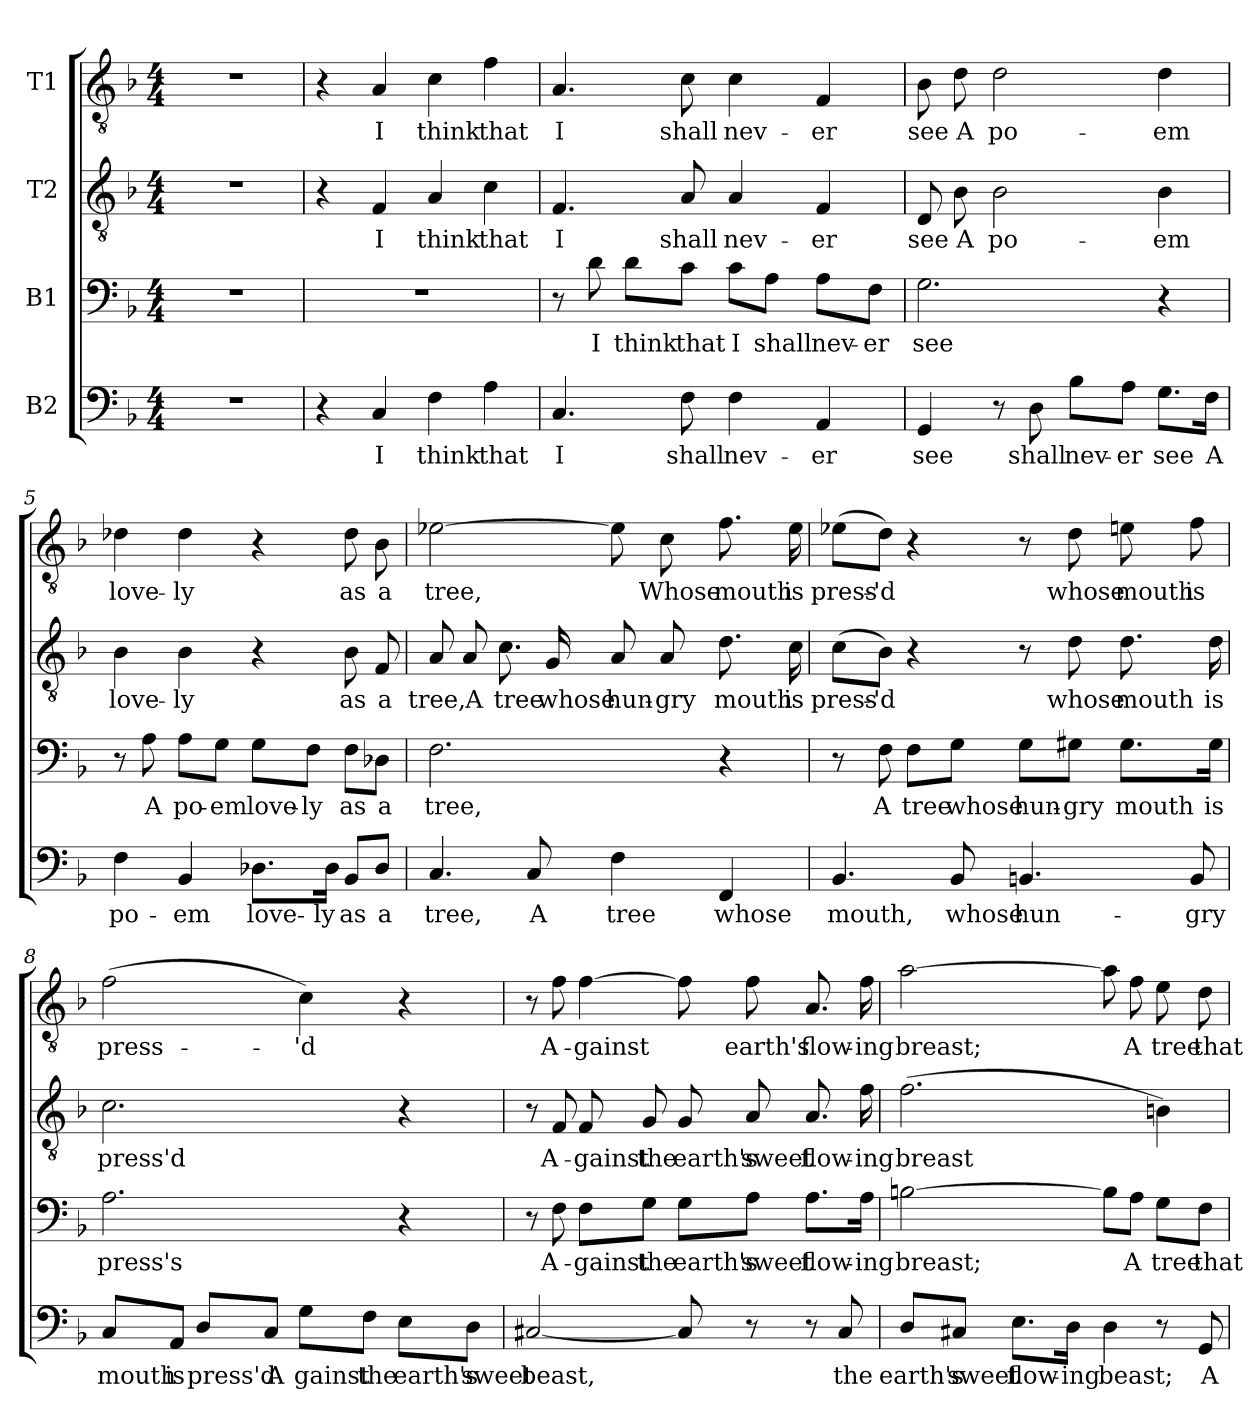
**kern	**text	**kern	**text	**kern	**text	**kern	**text
*part4	*part4	*part3	*part3	*part2	*part2	*part1	*part1
*staff4	*staff4	*staff3	*staff3	*staff2	*staff2	*staff1	*staff1
*I"B2	*	*I"B1	*	*I"T2	*	*I"T1	*
*stria5	*	*stria5	*	*stria5	*	*stria5	*
*clefF4	*	*clefF4	*	*clefGv2	*	*clefGv2	*
*k[b-]	*	*k[b-]	*	*k[b-]	*	*k[b-]	*
*F:	*	*F:	*	*F:	*	*F:	*
*M4/4	*	*M4/4	*	*M4/4	*	*M4/4	*
*MM90	*	*MM90	*	*MM90	*	*MM90	*
=1	=1	=1	=1	=1	=1	=1	=1
1r	.	1r	.	1r	.	1r	.
=2	=2	=2	=2	=2	=2	=2	=2
4r	.	1r	.	4r	.	4r	.
4C	I	.	.	4F	I	4A	I
4F	think	.	.	4A	think	4c	think
4A	that	.	.	4c	that	4f	that
=3	=3	=3	=3	=3	=3	=3	=3
4.C	I	8r	.	4.F	I	4.A	I
.	.	8d	I	.	.	.	.
.	.	8d\L	think	.	.	.	.
8F	shall	8c\J	that	8A	shall	8c	shall
4F	nev-	8c\L	I	4A	nev-	4c	nev-
.	.	8A\J	shall	.	.	.	.
4AA	-er	8A\L	nev-	4F	-er	4F	-er
.	.	8F\J	-er	.	.	.	.
=4	=4	=4	=4	=4	=4	=4	=4
4GG	see	2.G	see	8D	see	8B-	see
.	.	.	.	8B-	A	8d	A
8r	.	.	.	2B-	po-	2d	po-
8D	shall	.	.	.	.	.	.
8B-\L	nev-	.	.	.	.	.	.
8A\J	-er	.	.	.	.	.	.
8.G\L	see	4r	.	4B-	-em	4d	-em
16F\Jk	A	.	.	.	.	.	.
=5	=5	=5	=5	=5	=5	=5	=5
4F	po-	8r	.	4B-	love-	4d-X	love-
.	.	8A	A	.	.	.	.
4BB-	-em	8A\L	po-	4B-	-ly	4d-	-ly
.	.	8G\J	-em	.	.	.	.
8.D-X\L	love-	8G\L	love-	4r	.	4r	.
.	.	8F\J	-ly	.	.	.	.
16D-\Jk	-ly	.	.	.	.	.	.
8BB-/L	as	8F\L	as	8B-	as	8d-	as
8D-/J	a	8D-X\J	a	8F	a	8B-	a
=6	=6	=6	=6	=6	=6	=6	=6
4.C	tree,	2.F	tree,	8A	tree,	[2e-X	tree,
.	.	.	.	8A	A	.	.
.	.	.	.	8.c	tree	.	.
8C	A	.	.	.	.	.	.
.	.	.	.	16G	whose	.	.
4F	tree	.	.	8A	hun-	8e-]	.
.	.	.	.	8A	-gry	8c	Whose
4FF	whose	4r	.	8.d	mouth	8.f	mouth
.	.	.	.	16c	is	16e-	is
=7	=7	=7	=7	=7	=7	=7	=7
4.BB-	mouth,	8r	.	(<8cL	press-	(<8e-XL	press-
.	.	8F	A	8B-J)	-'d	8dJ)	-'d
.	.	8F\L	tree	4r	.	4r	.
8BB-	whose	8G\J	whose	.	.	.	.
4.BBn	hun-	8G\L	hun-	8r	.	8r	.
.	.	8G#X\J	-gry	8d	whose	8d	whose
.	.	8.G#\L	mouth	8.d	mouth	8en	mouth
8BB	-gry	.	.	.	.	8f	is
.	.	16G#\Jk	is	16d	is	.	.
=8	=8	=8	=8	=8	=8	=8	=8
8C/L	mouth	2.A	press's	2.c	press'd	(<2f	press-
8AA/J	is	.	.	.	.	.	.
8D/L	press'd	.	.	.	.	.	.
8C/J	A	.	.	.	.	.	.
8G\L	gainst	.	.	.	.	4c)	-'d
8F\J	the	.	.	.	.	.	.
8E\L	earth's	4r	.	4r	.	4r	.
8D\J	sweet	.	.	.	.	.	.
=9	=9	=9	=9	=9	=9	=9	=9
[2C#X	beast,	8r	.	8r	.	8r	.
.	.	8F	A-	8F	A-	8f	A-
.	.	8F\L	-gainst	8F	-gainst	[4f	-gainst
.	.	8G\J	the	8G	the	.	.
8C#]	.	8G\L	earth's	8G	earth's	8f]	.
8r	.	8A\J	sweet	8A	sweet	8f	earth's
8r	.	8.A\L	flow-	8.A	flow-	8.A	flow-
8C#	the	.	.	.	.	.	.
.	.	16A\Jk	-ing	16f	-ing	16f	-ing
=10	=10	=10	=10	=10	=10	=10	=10
8D/L	earth's	[2Bn	breast;	(<2.f	breast	[2a	breast;
8C#X/J	sweet	.	.	.	.	.	.
8.E\L	flow-	.	.	.	.	.	.
16D\Jk	-ing	.	.	.	.	.	.
4D	beast;	8B\L]	.	.	.	8a]	.
.	.	8A\J	A	.	.	8f	A
8r	.	8G\L	tree	4Bn)	.	8e	tree
8GG	A	8F\J	that	.	.	8d	that
=	=	=	=	=	=	=	=
*-	*-	*-	*-	*-	*-	*-	*-
